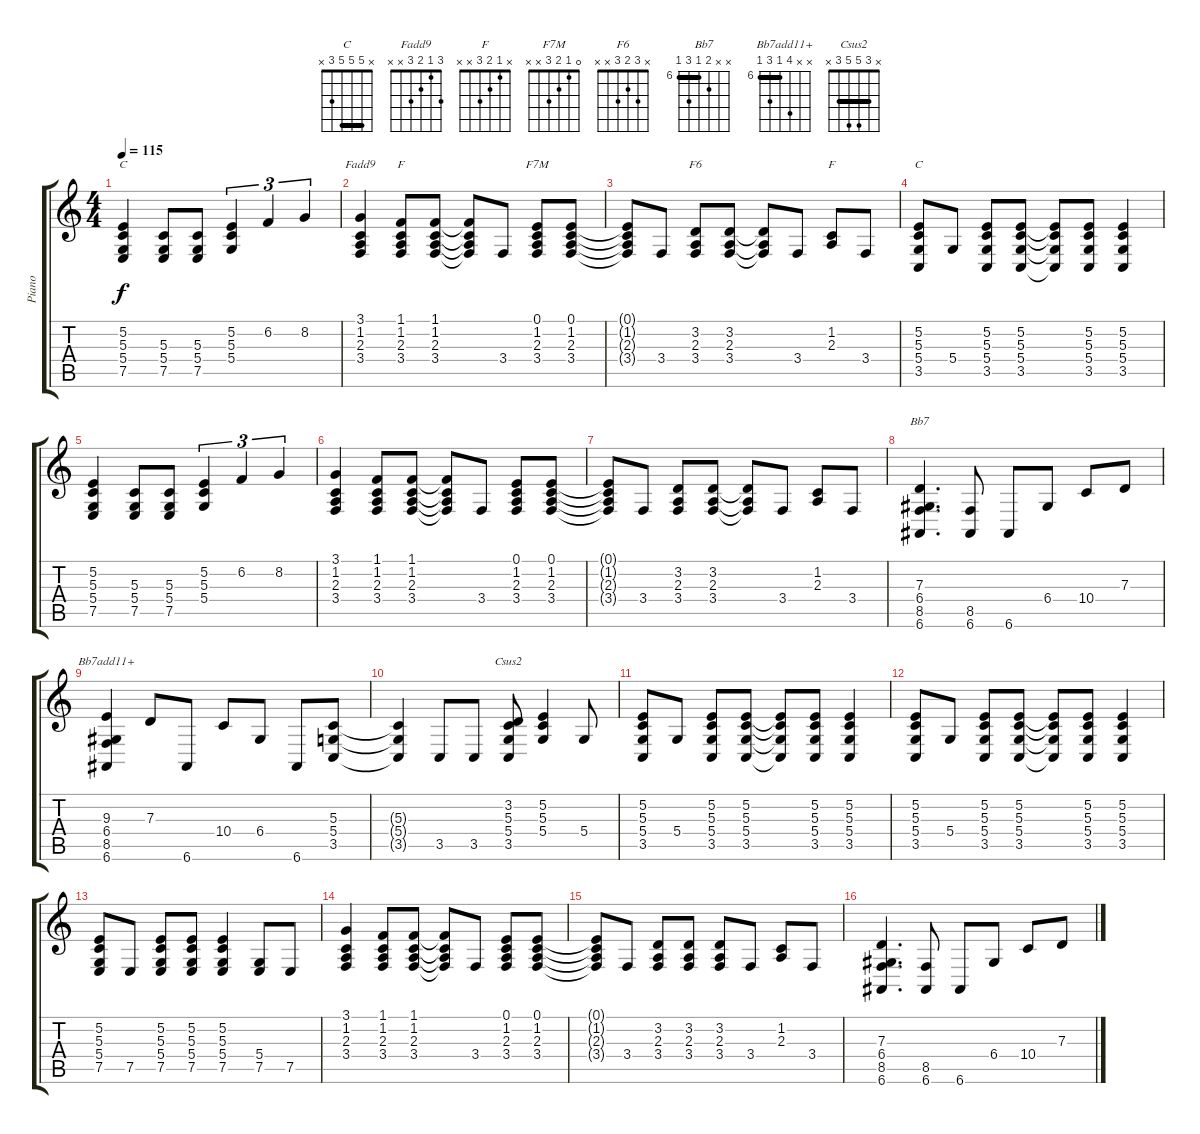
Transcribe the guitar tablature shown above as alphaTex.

\track ("Piano" "Piano") {instrument acousticgrandpiano}
\staff {score tabs}
\tuning (E4 B3 G3 D3 A2 E2) {hide}
\chord ("C" x 5 5 5 7 x) {firstfret 5 barre 5}
\chord ("Fadd9" 3 1 2 3 x x)
\chord ("F" 1 1 2 3 x x) {barre 1}
\chord ("F7M" 0 1 2 3 x x)
\chord ("F6" x 3 2 3 x x)
\chord ("F" x 1 2 3 x x)
\chord ("C" x 5 5 5 3 x) {barre 5}
\chord ("Bb7" x x 7 6 8 6) {firstfret 6 barre 6}
\chord ("Bb7add11+" x x 9 6 8 6) {firstfret 6 barre 6}
\chord ("Csus2" x 3 5 5 3 x) {barre 3}
\ts (4 4)
\tempo 115
\clef g2
\ks c
(5.2 5.3 5.4 7.5).4{ch "C" dy f} (5.3 5.4 7.5).8 (5.3 5.4 7.5).8 (5.2 5.3 5.4).4{tu (3 2)} 6.2.4{tu (3 2)} 8.2.4{tu (3 2)} |
(3.1 1.2 2.3 3.4).4{ch "Fadd9"} (1.1 1.2 2.3 3.4).8{ch "F"} (1.1 1.2 2.3 3.4).8 (1.1{t} 1.2{t} 2.3{t} 3.4{t}).8 3.4.8 (0.1 1.2 2.3 3.4).8{ch "F7M"} (0.1 1.2 2.3 3.4).8 |
(0.1{t} 1.2{t} 2.3{t} 3.4{t}).8 3.4.8 (3.2 2.3 3.4).8{ch "F6"} (3.2 2.3 3.4).8 (3.2{t} 2.3{t} 3.4{t}).8 3.4.8 (1.2 2.3).8{ch "F"} 3.4.8 |
(5.2 5.3 5.4 3.5).8{ch "C"} 5.4.8 (5.2 5.3 5.4 3.5).8 (5.2 5.3 5.4 3.5).8 (5.2{t} 5.3{t} 5.4{t} 3.5{t}).8 (5.2 5.3 5.4 3.5).8 (5.2 5.3 5.4 3.5).4 |
(5.2 5.3 5.4 7.5).4 (5.3 5.4 7.5).8 (5.3 5.4 7.5).8 (5.2 5.3 5.4).4{tu (3 2)} 6.2.4{tu (3 2)} 8.2.4{tu (3 2)} |
(3.1 1.2 2.3 3.4).4 (1.1 1.2 2.3 3.4).8 (1.1 1.2 2.3 3.4).8 (1.1{t} 1.2{t} 2.3{t} 3.4{t}).8 3.4.8 (0.1 1.2 2.3 3.4).8 (0.1 1.2 2.3 3.4).8 |
(0.1{t} 1.2{t} 2.3{t} 3.4{t}).8 3.4.8 (3.2 2.3 3.4).8 (3.2 2.3 3.4).8 (3.2{t} 2.3{t} 3.4{t}).8 3.4.8 (1.2 2.3).8 3.4.8 |
(7.3 6.4 8.5 6.6).4{d ch "Bb7"} (8.5 6.6).8 6.6.8 6.4.8 10.4.8 7.3.8 |
(9.3 6.4 8.5 6.6).4{ch "Bb7add11+"} 7.3.8 6.6.8 10.4.8 6.4.8 6.6.8 (5.3 5.4 3.5).8 |
(5.3{t} 5.4{t} 3.5{t}).4 3.5.8 3.5.8 (3.2 5.3 5.4 3.5).8{ch "Csus2"} (5.2 5.3 5.4).4 5.4.8 |
(5.2 5.3 5.4 3.5).8 5.4.8 (5.2 5.3 5.4 3.5).8 (5.2 5.3 5.4 3.5).8 (5.2{t} 5.3{t} 5.4{t} 3.5{t}).8 (5.2 5.3 5.4 3.5).8 (5.2 5.3 5.4 3.5).4 |
(5.2 5.3 5.4 3.5).8 5.4.8 (5.2 5.3 5.4 3.5).8 (5.2 5.3 5.4 3.5).8 (5.2{t} 5.3{t} 5.4{t} 3.5{t}).8 (5.2 5.3 5.4 3.5).8 (5.2 5.3 5.4 3.5).4 |
(5.2 5.3 5.4 7.5).8 7.5.8 (5.2 5.3 5.4 7.5).8 (5.2 5.3 5.4 7.5).8 (5.2 5.3 5.4 7.5).4 (5.4 7.5).8 7.5.8 |
(3.1 1.2 2.3 3.4).4 (1.1 1.2 2.3 3.4).8 (1.1 1.2 2.3 3.4).8 (1.1{t} 1.2{t} 2.3{t} 3.4{t}).8 3.4.8 (0.1 1.2 2.3 3.4).8 (0.1 1.2 2.3 3.4).8 |
(0.1{t} 1.2{t} 2.3{t} 3.4{t}).8 3.4.8 (3.2 2.3 3.4).8 (3.2 2.3 3.4).8 (3.2 2.3 3.4).8 3.4.8 (1.2 2.3).8 3.4.8 |
(7.3 6.4 8.5 6.6).4{d} (8.5 6.6).8 6.6.8 6.4.8 10.4.8 7.3.8
